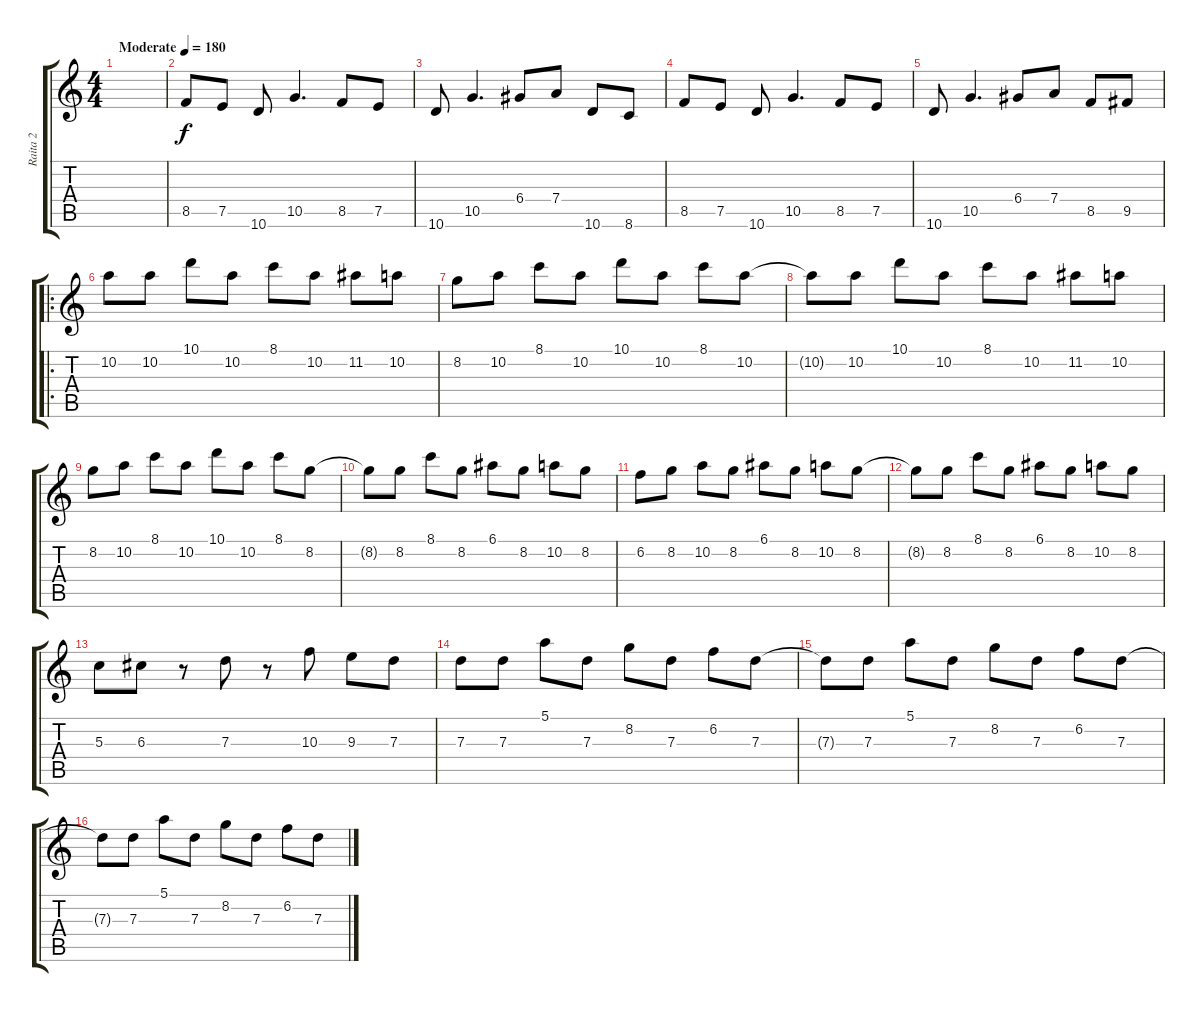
\track ("Raita 2" "Raita 2") {instrument overdrivenguitar}
\staff {score tabs}
\tuning (E4 B3 G3 D3 A2 E2) {hide}
\ts (4 4)
\tempo (180 "Moderate")
\clef g2
\ks c
|
8.5.8 7.5.8 10.6.8 10.5.4{d} 8.5.8 7.5.8 |
10.6.8 10.5.4{d} 6.4.8 7.4.8 10.6.8 8.6.8 |
8.5.8 7.5.8 10.6.8 10.5.4{d} 8.5.8 7.5.8 |
10.6.8 10.5.4{d} 6.4.8 7.4.8 8.5.8 9.5.8 |
\ro
10.2.8 10.2.8 10.1.8 10.2.8 8.1.8 10.2.8 11.2.8 10.2.8 |
8.2.8 10.2.8 8.1.8 10.2.8 10.1.8 10.2.8 8.1.8 10.2.8 |
10.2{t}.8 10.2.8 10.1.8 10.2.8 8.1.8 10.2.8 11.2.8 10.2.8 |
8.2.8 10.2.8 8.1.8 10.2.8 10.1.8 10.2.8 8.1.8 8.2.8 |
8.2{t}.8 8.2.8 8.1.8 8.2.8 6.1.8 8.2.8 10.2.8 8.2.8 |
6.2.8 8.2.8 10.2.8 8.2.8 6.1.8 8.2.8 10.2.8 8.2.8 |
8.2{t}.8 8.2.8 8.1.8 8.2.8 6.1.8 8.2.8 10.2.8 8.2.8 |
5.3.8 6.3.8 r.8 7.3.8 r.8 10.3.8 9.3.8 7.3.8 |
7.3.8 7.3.8 5.1.8 7.3.8 8.2.8 7.3.8 6.2.8 7.3.8 |
7.3{t}.8 7.3.8 5.1.8 7.3.8 8.2.8 7.3.8 6.2.8 7.3.8 |
7.3{t}.8 7.3.8 5.1.8 7.3.8 8.2.8 7.3.8 6.2.8 7.3.8
